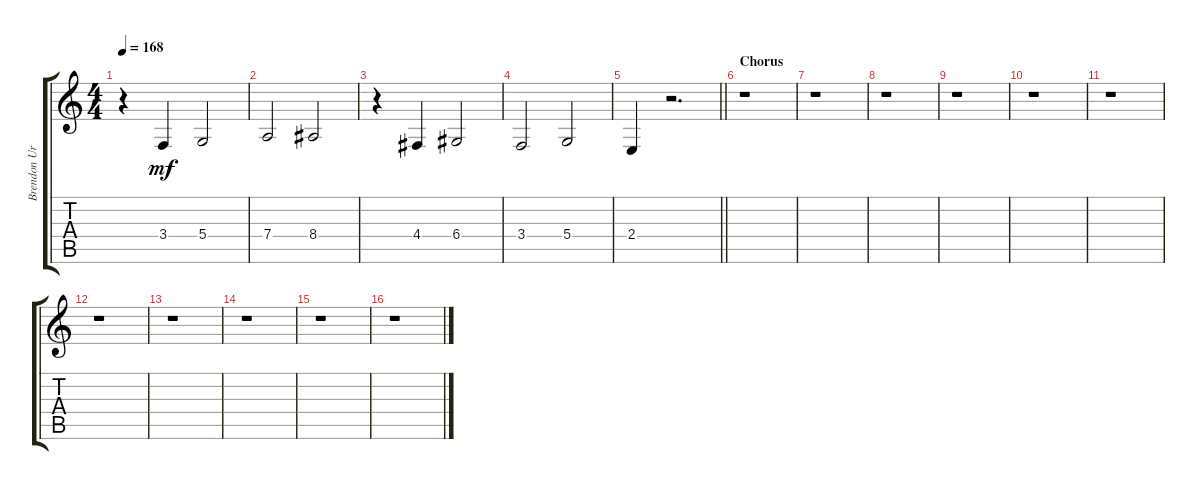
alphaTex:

\track ("Brendon Urie" "Brendon Ur") {instrument acousticgrandpiano}
\staff {score tabs}
\tuning (E4 B3 G3 D3 A2 E2) {hide}
\ts (4 4)
\tempo 168
\clef g2
\ks c
r.4{dy mf} 3.4.4 5.4.2 |
7.4.2 8.4.2 |
r.4 4.4.4 6.4.2 |
3.4.2 5.4.2 |
\barLineRight lightlight
2.4.4 r.2{d} |
\section ("" "Chorus")
r.1 |
r.1 |
r.1 |
r.1 |
r.1 |
r.1 |
r.1 |
r.1 |
r.1 |
r.1 |
r.1
